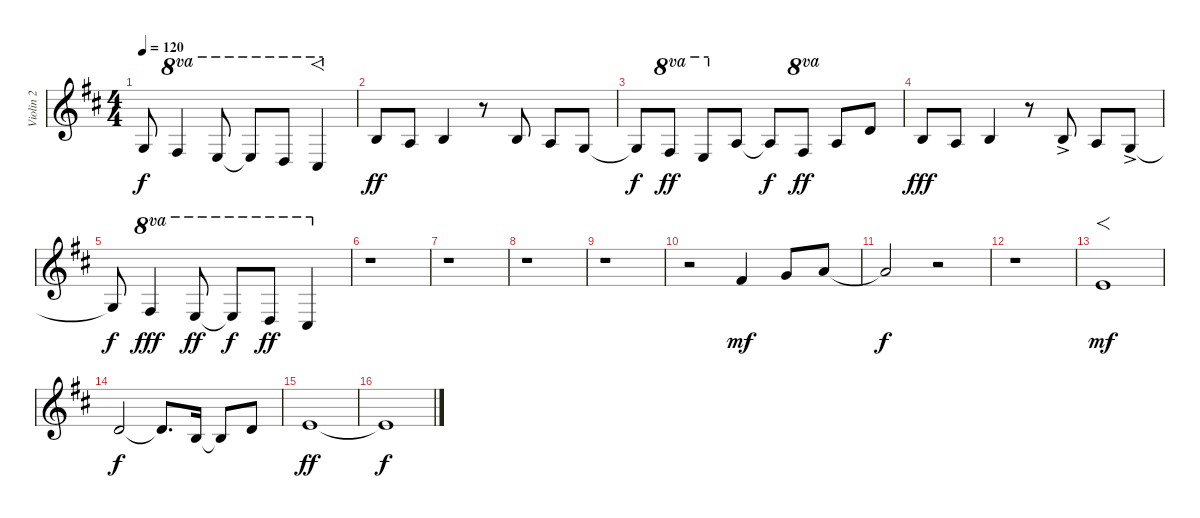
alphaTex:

\track ("Violin 2" "Violin 2") {instrument violin}
\staff {score}
\tuning (E5 A4 D4 G3) {hide}
\ts (4 4)
\tempo 120
\clef g2
\ks d
0.4{t}.8{dy f} 4.3.4{ot 8va} 2.3.8{ot 8va} 2.3{t}.8{ot 8va} 0.3.8{ot 8va} 6.4.4{f ot 8va} |
4.4.8{dy ff} 2.4.8 4.4.4 r.8 4.4.8 2.4.8 0.4.8 |
0.4{t}.8{dy f} 4.3.8{ot 8va dy ff} 2.3.8{ot 8va} 2.4.8 2.4{t}.8{dy f} 4.3.8{ot 8va dy ff} 2.4.8 0.3.8 |
4.4.8{dy fff} 2.4.8 4.4.4 r.8 4.4{ac}.8 2.4.8 0.4{ac}.8 |
0.4{t}.8{dy f} 4.3.4{ot 8va dy fff} 2.3.8{ot 8va dy ff} 2.3{t}.8{ot 8va dy f} 0.3.8{ot 8va dy ff} 6.4.4{ot 8va} |
r.1 |
r.1 |
r.1 |
r.1 |
r.2 4.3.4{dy mf} 5.3.8 0.2.8 |
0.2{t}.2{dy f} r.2 |
r.1 |
2.3.1{f dy mf} |
0.3.2{dy f} 0.3{t}.8{d} 4.4.16 4.4{t}.8 0.3.8 |
2.3.1{dy ff} |
2.3{t}.1{dy f}
